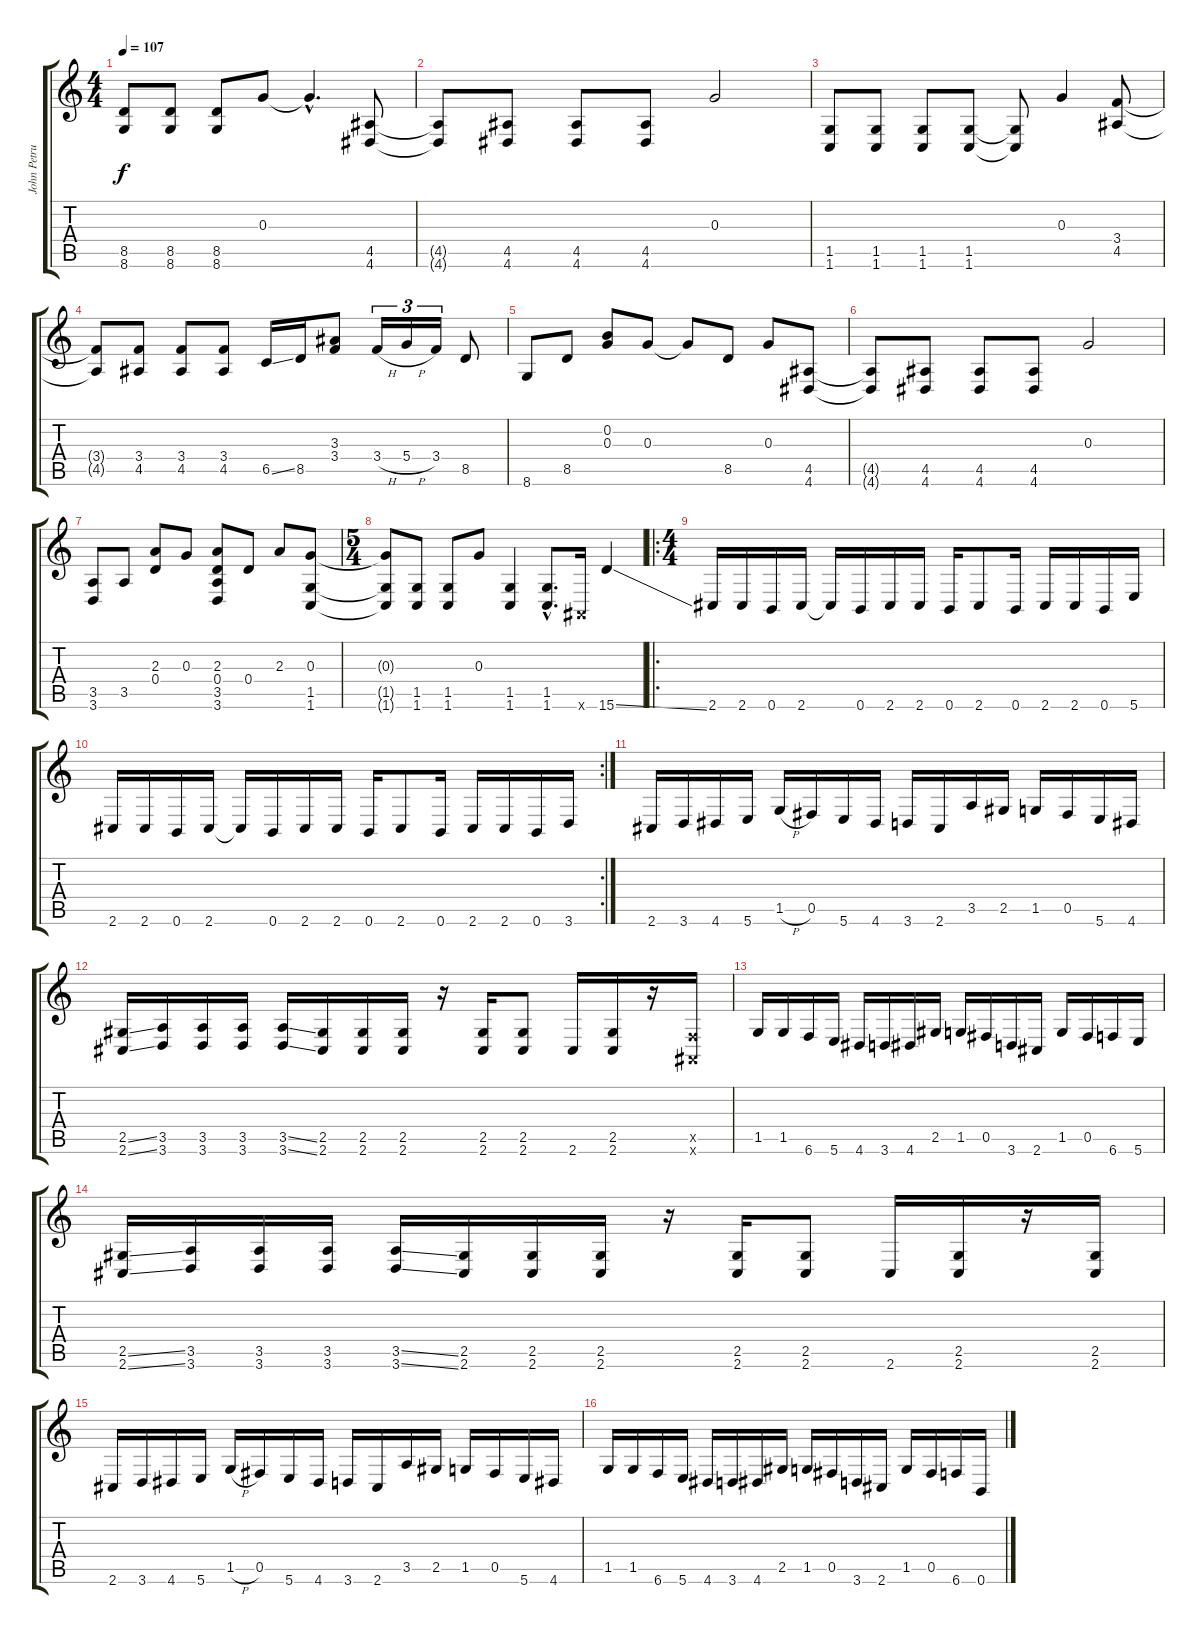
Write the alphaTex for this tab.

\track ("John Petrucci" "John Petru") {instrument distortionguitar}
\staff {score tabs}
\tuning (E4 B3 G3 D3 Gb2 B1) {hide}
\ts (4 4)
\tempo 107
\clef g2
\ks c
(8.5 8.6).8{dy f} (8.5 8.6).8 (8.5 8.6).8 0.3.8 0.3{hac t}.4{d} (4.5 4.6).8 |
(4.5{t} 4.6{t}).8 (4.5 4.6).8 (4.5 4.6).8 (4.5 4.6).8 0.3.2 |
(1.5 1.6).8 (1.5 1.6).8 (1.5 1.6).8 (1.5 1.6).8 (1.5{t} 1.6{t}).8 0.3.4 (3.4 4.5).8 |
(3.4{t} 4.5{t}).8 (3.4 4.5).8 (3.4 4.5).8 (3.4 4.5).8 6.5{ss}.16 8.5.16 (3.3 3.4).8 3.4{h}.16{tu (3 2)} 5.4{h}.16{tu (3 2)} 3.4.16{tu (3 2)} 8.5.8 |
8.6.8 8.5.8 (0.2 0.3).8 0.3.8 0.3{t}.8 8.5.8 0.3.8 (4.5 4.6).8 |
(4.5{t} 4.6{t}).8 (4.5 4.6).8 (4.5 4.6).8 (4.5 4.6).8 0.3.2 |
(3.5 3.6).8 3.5.8 (2.3 0.4).8 0.3.8 (2.3 0.4 3.5 3.6).8 0.4.8 2.3.8 (0.3 1.5 1.6).8 |
\ts (5 4)
(0.3{t} 1.5{t} 1.6{t}).8 (1.5 1.6).8 (1.5 1.6).8 0.3.8 (1.5 1.6).4 (1.5{hac} 1.6{hac}).8{d} -1.6{x}.16 15.6{ss}.4 |
\ro
\ts (4 4)
2.6.16 2.6.16 0.6.16 2.6.16 2.6{t}.16 0.6.16 2.6.16 2.6.16 0.6.16 2.6.8 0.6.16 2.6.16 2.6.16 0.6.16 5.6.16 |
\rc 2
2.6.16 2.6.16 0.6.16 2.6.16 2.6{t}.16 0.6.16 2.6.16 2.6.16 0.6.16 2.6.8 0.6.16 2.6.16 2.6.16 0.6.16 3.6.16 |
2.6.16 3.6.16 4.6.16 5.6.16 1.5{h}.16 0.5.16 5.6.16 4.6.16 3.6.16 2.6.16 3.5.16 2.5.16 1.5.16 0.5.16 5.6.16 4.6.16 |
(2.5{ss} 2.6{ss}).16 (3.5 3.6).16 (3.5 3.6).16 (3.5 3.6).16 (3.5{ss} 3.6{ss}).16 (2.5 2.6).16 (2.5 2.6).16 (2.5 2.6).16 r.16 (2.5 2.6).16 (2.5 2.6).8 2.6.16 (2.5 2.6).16 r.16 (-1.5{x} -1.6{x}).16 |
1.5.16 1.5.16 6.6.16 5.6.16 4.6.16 3.6.16 4.6.16 2.5.16 1.5.16 0.5.16 3.6.16 2.6.16 1.5.16 0.5.16 6.6.16 5.6.16 |
(2.5{ss} 2.6{ss}).16 (3.5 3.6).16 (3.5 3.6).16 (3.5 3.6).16 (3.5{ss} 3.6{ss}).16 (2.5 2.6).16 (2.5 2.6).16 (2.5 2.6).16 r.16 (2.5 2.6).16 (2.5 2.6).8 2.6.16 (2.5 2.6).16 r.16 (2.5 2.6).16 |
2.6.16 3.6.16 4.6.16 5.6.16 1.5{h}.16 0.5.16 5.6.16 4.6.16 3.6.16 2.6.16 3.5.16 2.5.16 1.5.16 0.5.16 5.6.16 4.6.16 |
1.5.16 1.5.16 6.6.16 5.6.16 4.6.16 3.6.16 4.6.16 2.5.16 1.5.16 0.5.16 3.6.16 2.6.16 1.5.16 0.5.16 6.6.16 0.6.16
